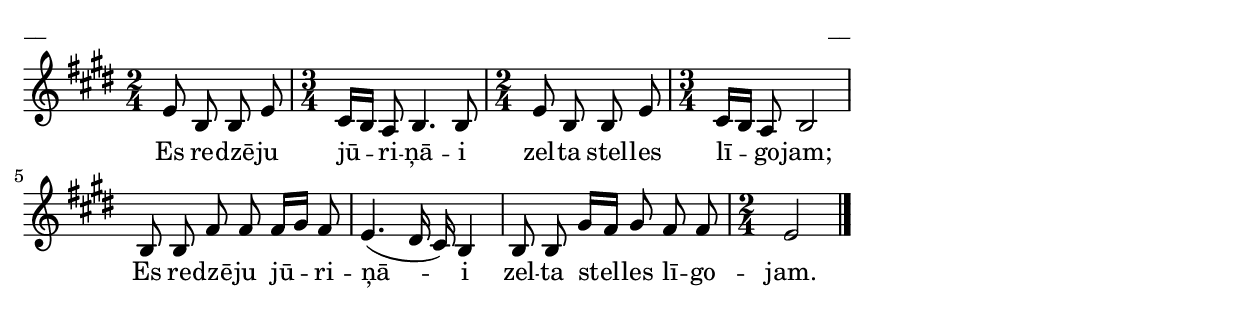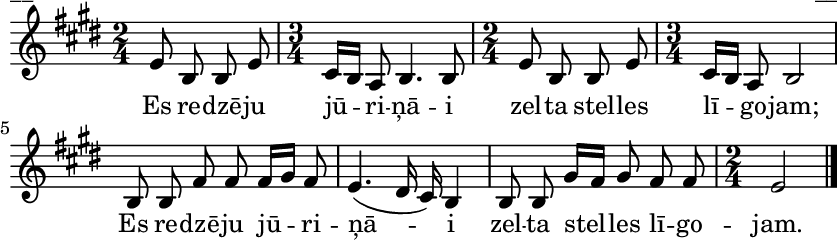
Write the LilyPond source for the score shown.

\version "2.13.18"
#(ly:set-option 'crop #t)

%\header {
%    title = "Nosarūca lāču māte",AA lapas, Šūpuļdziesmas
%}
\paper {
line-width = 14\cm
left-margin = 0.4\cm
between-system-padding = 0.1\cm
between-system-space = 0.1\cm
}
\layout {
indent = #0
ragged-last = ##f
}

voiceA = \relative c' {
\clef "treble"
\key e \major
\time 2/4
e8 b b e | 
\time 3/4
cis16[ b] a8 b4. b8 |
\time 2/4
e8 b b e | 
\time 3/4
cis16[ b] a8 b2 |
b8 b fis' fis fis16[ gis] fis8 |
e4.( dis16 cis16) b4 |
b8 b gis'16[ fis] gis8 fis fis |
\time 2/4
e2
\bar "|."
} 

lyricA = \lyricmode {
Es re -- dzē -- ju jū -- ri -- ņā -- i zel -- ta stel -- les lī -- go -- jam; 
Es re -- dzē -- ju jū -- ri -- ņā -- i zel -- ta stel -- les lī -- go -- jam.
} 

fullScore = <<
\new Staff {
<<
\new Voice = "voiceA" { \oneVoice \autoBeamOff \voiceA }
\new Lyrics \lyricsto "voiceA" \lyricA
>>
}
>>

\score {
\fullScore
\header { piece = "__" opus = "__" }
}
\markup { \with-color #(x11-color 'white) \sans \smaller "__" }
\score {
\unfoldRepeats
\fullScore
\midi {
\context { \Staff \remove "Staff_performer" }
\context { \Voice \consists "Staff_performer" }
}
}


